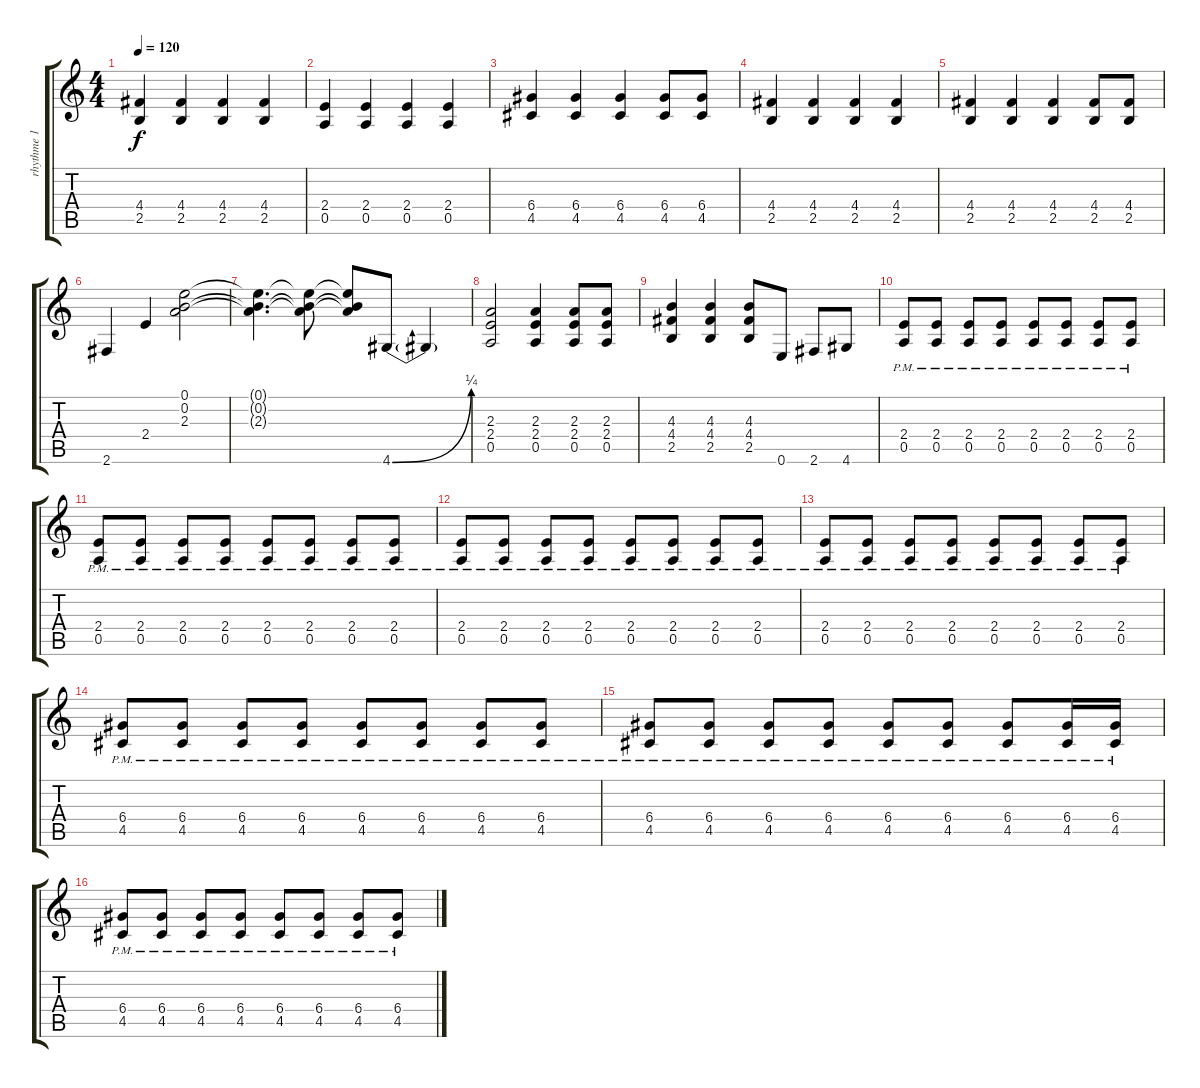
\track ("rhythme 1" "rhythme 1") {instrument distortionguitar}
\staff {score tabs}
\tuning (E4 B3 G3 D3 A2 E2) {hide}
\ts (4 4)
\tempo 120
\clef g2
\ks c
(4.4 2.5).4{dy f} (4.4 2.5).4 (4.4 2.5).4 (4.4 2.5).4 |
(2.4 0.5).4 (2.4 0.5).4 (2.4 0.5).4 (2.4 0.5).4 |
(6.4 4.5).4 (6.4 4.5).4 (6.4 4.5).4 (6.4 4.5).8 (6.4 4.5).8 |
(4.4 2.5).4 (4.4 2.5).4 (4.4 2.5).4 (4.4 2.5).4 |
(4.4 2.5).4 (4.4 2.5).4 (4.4 2.5).4 (4.4 2.5).8 (4.4 2.5).8 |
2.6.4 2.4.4 (0.1 0.2 2.3).2 |
(0.1{t} 0.2{t} 2.3{t}).4{d} (0.1{t} 0.2{t} 2.3{t}).8 (0.1{t} 0.2{t} 2.3{t}).8 4.6{be (bend 0 0 60 1)}.8 4.6{t}.4 |
(2.3 2.4 0.5).2 (2.3 2.4 0.5).4 (2.3 2.4 0.5).8 (2.3 2.4 0.5).8 |
(4.3 4.4 2.5).4 (4.3 4.4 2.5).4 (4.3 4.4 2.5).8 0.6.8 2.6.8 4.6.8 |
(2.4{pm} 0.5{pm}).8 (2.4{pm} 0.5{pm}).8 (2.4{pm} 0.5{pm}).8 (2.4{pm} 0.5{pm}).8 (2.4{pm} 0.5{pm}).8 (2.4{pm} 0.5{pm}).8 (2.4{pm} 0.5{pm}).8 (2.4{pm} 0.5{pm}).8 |
(2.4{pm} 0.5{pm}).8 (2.4{pm} 0.5{pm}).8 (2.4{pm} 0.5{pm}).8 (2.4{pm} 0.5{pm}).8 (2.4{pm} 0.5{pm}).8 (2.4{pm} 0.5{pm}).8 (2.4{pm} 0.5{pm}).8 (2.4{pm} 0.5{pm}).8 |
(2.4{pm} 0.5{pm}).8 (2.4{pm} 0.5{pm}).8 (2.4{pm} 0.5{pm}).8 (2.4{pm} 0.5{pm}).8 (2.4{pm} 0.5{pm}).8 (2.4{pm} 0.5{pm}).8 (2.4{pm} 0.5{pm}).8 (2.4{pm} 0.5{pm}).8 |
(2.4{pm} 0.5{pm}).8 (2.4{pm} 0.5{pm}).8 (2.4{pm} 0.5{pm}).8 (2.4{pm} 0.5{pm}).8 (2.4{pm} 0.5{pm}).8 (2.4{pm} 0.5{pm}).8 (2.4{pm} 0.5{pm}).8 (2.4{pm} 0.5{pm}).8 |
(6.4{pm} 4.5{pm}).8 (6.4{pm} 4.5{pm}).8 (6.4{pm} 4.5{pm}).8 (6.4{pm} 4.5{pm}).8 (6.4{pm} 4.5{pm}).8 (6.4{pm} 4.5{pm}).8 (6.4{pm} 4.5{pm}).8 (6.4{pm} 4.5{pm}).8 |
(6.4{pm} 4.5{pm}).8 (6.4{pm} 4.5{pm}).8 (6.4{pm} 4.5{pm}).8 (6.4{pm} 4.5{pm}).8 (6.4{pm} 4.5{pm}).8 (6.4{pm} 4.5{pm}).8 (6.4{pm} 4.5{pm}).8 (6.4{pm} 4.5{pm}).16 (6.4{pm} 4.5{pm}).16 |
(6.4{pm} 4.5{pm}).8 (6.4{pm} 4.5{pm}).8 (6.4{pm} 4.5{pm}).8 (6.4{pm} 4.5{pm}).8 (6.4{pm} 4.5{pm}).8 (6.4{pm} 4.5{pm}).8 (6.4{pm} 4.5{pm}).8 (6.4{pm} 4.5{pm}).8
